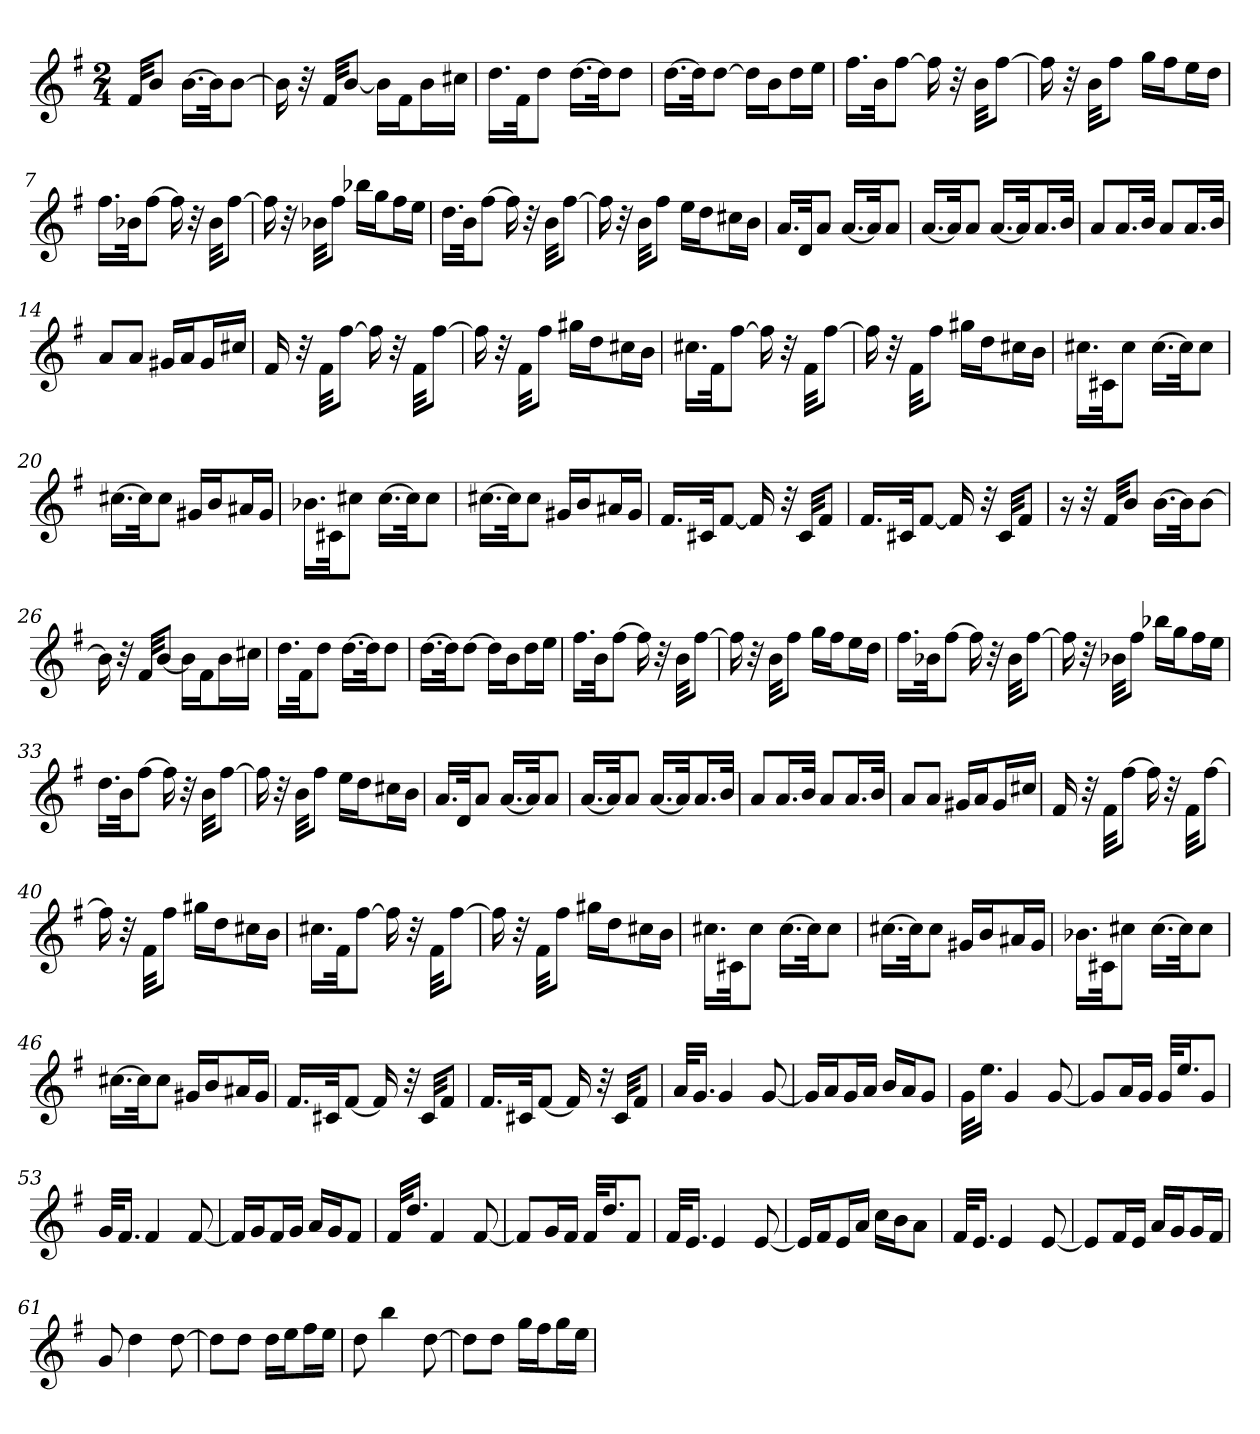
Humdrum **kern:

**kern
*part1
*staff1
*clefG2
*k[f#]
*G:
*M2/4
=
32f#/KKL
8b/J
[16.b\LL
32b\Jk]
[8b\J
=2
16b]
32r
32f#/KKL
[8b/J
16b\LL]
16f#\J
16b\L
16cc#X\JJ
=3
16.dd\LL
32f#\Jk
8dd\J
[16.dd\LL
32dd\Jk]
8dd\J
=4
[16.dd\LL
32dd\Jk]
[8dd\J
16dd\LL]
16b\J
16dd\L
16ee\JJ
=5
16.ff#\LL
32b\Jk
[8ff#\J
16ff#]
32r
32b\KKL
[8ff#\J
=6
16ff#]
32r
32b\KKL
8ff#\J
16gg\LL
16ff#\J
16ee\L
16dd\JJ
=7
16.ff#\LL
32b-X\Jk
[8ff#\J
16ff#]
32r
32b-\KKL
[8ff#\J
=8
16ff#]
32r
32b-X\KKL
8ff#\J
16bb-X\LL
16gg\J
16ff#\L
16ee\JJ
=9
16.dd\LL
32b\Jk
[8ff#\J
16ff#]
32r
32b\KKL
[8ff#\J
=10
16ff#]
32r
32b\KKL
8ff#\J
16ee\LL
16dd\J
16cc#X\L
16b\JJ
=11
16.a/LL
32d/Jk
8a/J
[16.a/LL
32a/Jk]
8a/J
=12
[16.a/LL
32a/Jk]
8a/J
[16.a/LL
32a/Jk]
16.a/L
32b/JJk
=13
8a/L
16.a/L
32b/JJk
8a/L
16.a/L
32b/JJk
=14
8a/L
8a/J
16g#X/LL
16a/J
16g#/L
16cc#X/JJ
=15
16f#
32r
32f#\KKL
[8ff#\J
16ff#]
32r
32f#\KKL
[8ff#\J
=16
16ff#]
32r
32f#\KKL
8ff#\J
16gg#X\LL
16dd\J
16cc#X\L
16b\JJ
=17
16.cc#X\LL
32f#\Jk
[8ff#\J
16ff#]
32r
32f#\KKL
[8ff#\J
=18
16ff#]
32r
32f#\KKL
8ff#\J
16gg#X\LL
16dd\J
16cc#X\L
16b\JJ
=19
16.cc#X\LL
32c#X\Jk
8cc#\J
[16.cc#\LL
32cc#\Jk]
8cc#\J
=20
[16.cc#X\LL
32cc#\Jk]
8cc#\J
16g#X/LL
16b/J
16a#X/L
16g#/JJ
=21
16.b-X\LL
32c#X\Jk
8cc#X\J
[16.cc#\LL
32cc#\Jk]
8cc#\J
=22
[16.cc#X\LL
32cc#\Jk]
8cc#\J
16g#X/LL
16b/J
16a#X/L
16g#/JJ
=23
16.f#/LL
32c#X/Jk
[8f#/J
16f#]
32r
32c#/KKL
8f#/J
=24
16.f#/LL
32c#X/Jk
[8f#/J
16f#]
32r
32c#/KKL
8f#/J
=25
16r
32r
32f#/KKL
8b/J
[16.b\LL
32b\Jk]
[8b\J
=26
16b]
32r
32f#/KKL
[8b/J
16b\LL]
16f#\J
16b\L
16cc#X\JJ
=27
16.dd\LL
32f#\Jk
8dd\J
[16.dd\LL
32dd\Jk]
8dd\J
=28
[16.dd\LL
32dd\Jk]
[8dd\J
16dd\LL]
16b\J
16dd\L
16ee\JJ
=29
16.ff#\LL
32b\Jk
[8ff#\J
16ff#]
32r
32b\KKL
[8ff#\J
=30
16ff#]
32r
32b\KKL
8ff#\J
16gg\LL
16ff#\J
16ee\L
16dd\JJ
=31
16.ff#\LL
32b-X\Jk
[8ff#\J
16ff#]
32r
32b-\KKL
[8ff#\J
=32
16ff#]
32r
32b-X\KKL
8ff#\J
16bb-X\LL
16gg\J
16ff#\L
16ee\JJ
=33
16.dd\LL
32b\Jk
[8ff#\J
16ff#]
32r
32b\KKL
[8ff#\J
=34
16ff#]
32r
32b\KKL
8ff#\J
16ee\LL
16dd\J
16cc#X\L
16b\JJ
=35
16.a/LL
32d/Jk
8a/J
[16.a/LL
32a/Jk]
8a/J
=36
[16.a/LL
32a/Jk]
8a/J
[16.a/LL
32a/Jk]
16.a/L
32b/JJk
=37
8a/L
16.a/L
32b/JJk
8a/L
16.a/L
32b/JJk
=38
8a/L
8a/J
16g#X/LL
16a/J
16g#/L
16cc#X/JJ
=39
16f#
32r
32f#\KKL
[8ff#\J
16ff#]
32r
32f#\KKL
[8ff#\J
=40
16ff#]
32r
32f#\KKL
8ff#\J
16gg#X\LL
16dd\J
16cc#X\L
16b\JJ
=41
16.cc#X\LL
32f#\Jk
[8ff#\J
16ff#]
32r
32f#\KKL
[8ff#\J
=42
16ff#]
32r
32f#\KKL
8ff#\J
16gg#X\LL
16dd\J
16cc#X\L
16b\JJ
=43
16.cc#X\LL
32c#X\Jk
8cc#\J
[16.cc#\LL
32cc#\Jk]
8cc#\J
=44
[16.cc#X\LL
32cc#\Jk]
8cc#\J
16g#X/LL
16b/J
16a#X/L
16g#/JJ
=45
16.b-X\LL
32c#X\Jk
8cc#X\J
[16.cc#\LL
32cc#\Jk]
8cc#\J
=46
[16.cc#X\LL
32cc#\Jk]
8cc#\J
16g#X/LL
16b/J
16a#X/L
16g#/JJ
=47
16.f#/LL
32c#X/Jk
[8f#/J
16f#]
32r
32c#/KKL
8f#/J
=48
16.f#/LL
32c#X/Jk
[8f#/J
16f#]
32r
32c#/KKL
8f#/J
=49
32a/KLL
16.g/JJ
4g
[8g
=50
16g/LL]
16a/J
16g/L
16a/JJ
16b/LL
16a/J
8g/J
=51
32g\KLL
16.ee\JJ
4g
[8g
=52
8g/L]
16a/L
16g/JJ
32g/KLL
16.ee/J
8g/J
=53
32g/KLL
16.f#/JJ
4f#
[8f#
=54
16f#/LL]
16g/J
16f#/L
16g/JJ
16a/LL
16g/J
8f#/J
=55
32f#/KLL
16.dd/JJ
4f#
[8f#
=56
8f#/L]
16g/L
16f#/JJ
32f#/KLL
16.dd/J
8f#/J
=57
32f#/KLL
16.e/JJ
4e
[8e
=58
16e/LL]
16f#/J
16e/L
16a/JJ
16cc\LL
16b\J
8a\J
=59
32f#/KLL
16.e/JJ
4e
[8e
=60
8e/L]
16f#/L
16e/JJ
16a/LL
16g/J
16g/L
16f#/JJ
=61
8g
4dd
[8dd
=62
8dd\L]
8dd\J
16dd\LL
16ee\J
16ff#\L
16ee\JJ
=63
8dd
4bb
[8dd
=64
8dd\L]
8dd\J
16gg\LL
16ff#\J
16gg\L
16ee\JJ
=
*-
